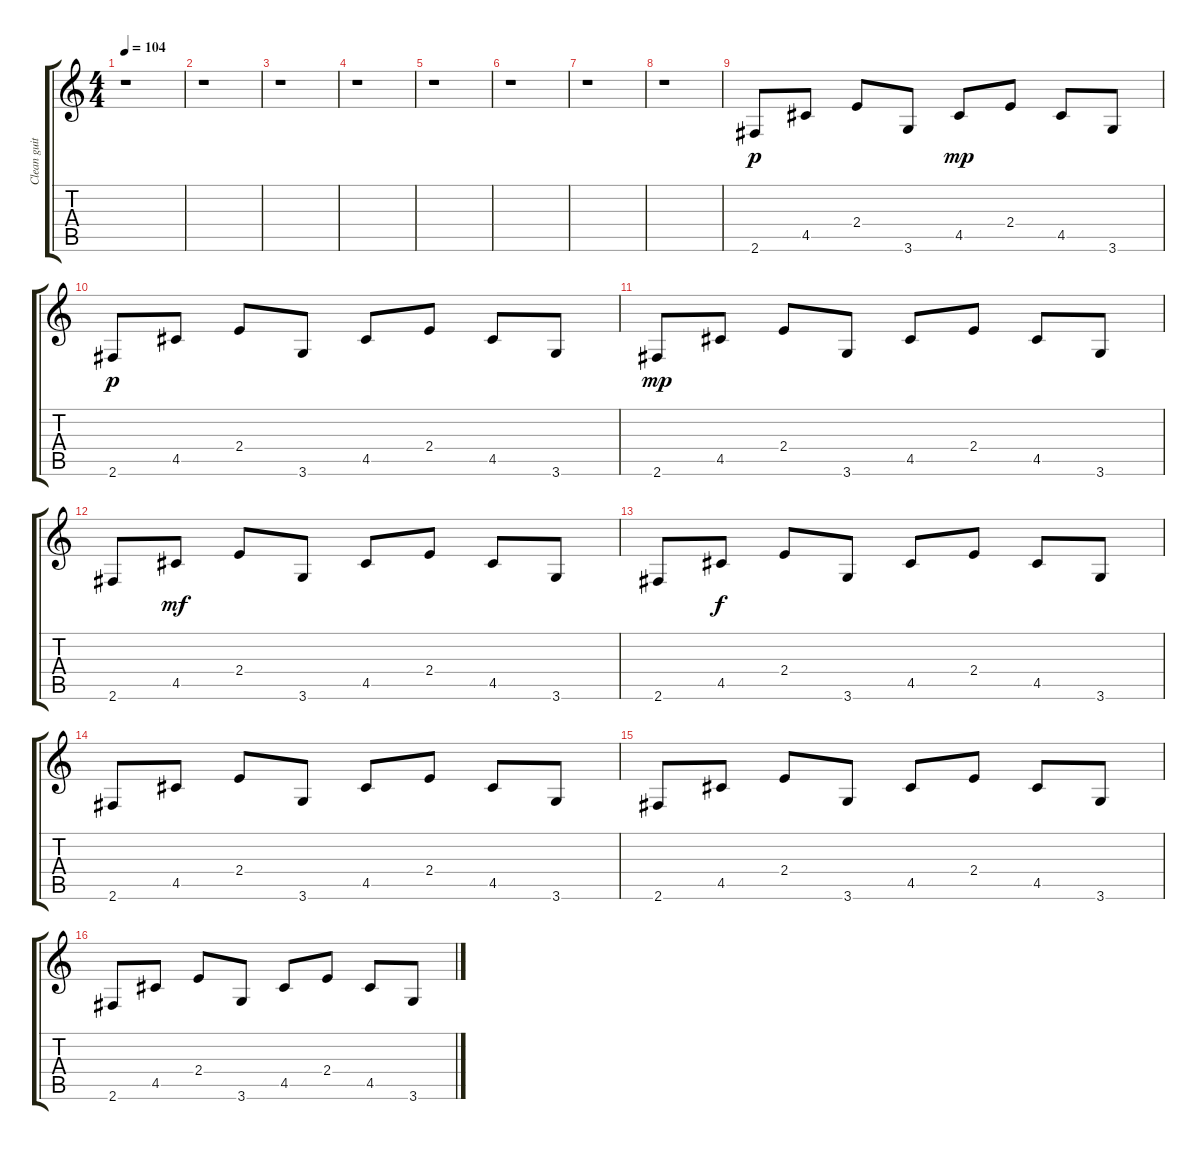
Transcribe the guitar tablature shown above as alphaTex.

\track ("Clean guitar" "Clean guit") {instrument electricguitarclean}
\staff {score tabs}
\tuning (E4 B3 G3 D3 A2 E2) {hide}
\ts (4 4)
\tempo 104
\clef g2
\ks c
r.1{dy f} |
r.1 |
r.1 |
r.1 |
r.1 |
r.1 |
r.1 |
r.1 |
2.6.8{dy p} 4.5.8 2.4.8 3.6.8 4.5.8{dy mp} 2.4.8 4.5.8 3.6.8 |
2.6.8{dy p} 4.5.8 2.4.8 3.6.8 4.5.8 2.4.8 4.5.8 3.6.8 |
2.6.8{dy mp} 4.5.8 2.4.8 3.6.8 4.5.8 2.4.8 4.5.8 3.6.8 |
2.6.8 4.5.8{dy mf} 2.4.8 3.6.8 4.5.8 2.4.8 4.5.8 3.6.8 |
2.6.8 4.5.8{dy f} 2.4.8 3.6.8 4.5.8 2.4.8 4.5.8 3.6.8 |
2.6.8 4.5.8 2.4.8 3.6.8 4.5.8 2.4.8 4.5.8 3.6.8 |
2.6.8 4.5.8 2.4.8 3.6.8 4.5.8 2.4.8 4.5.8 3.6.8 |
2.6.8 4.5.8 2.4.8 3.6.8 4.5.8 2.4.8 4.5.8 3.6.8
